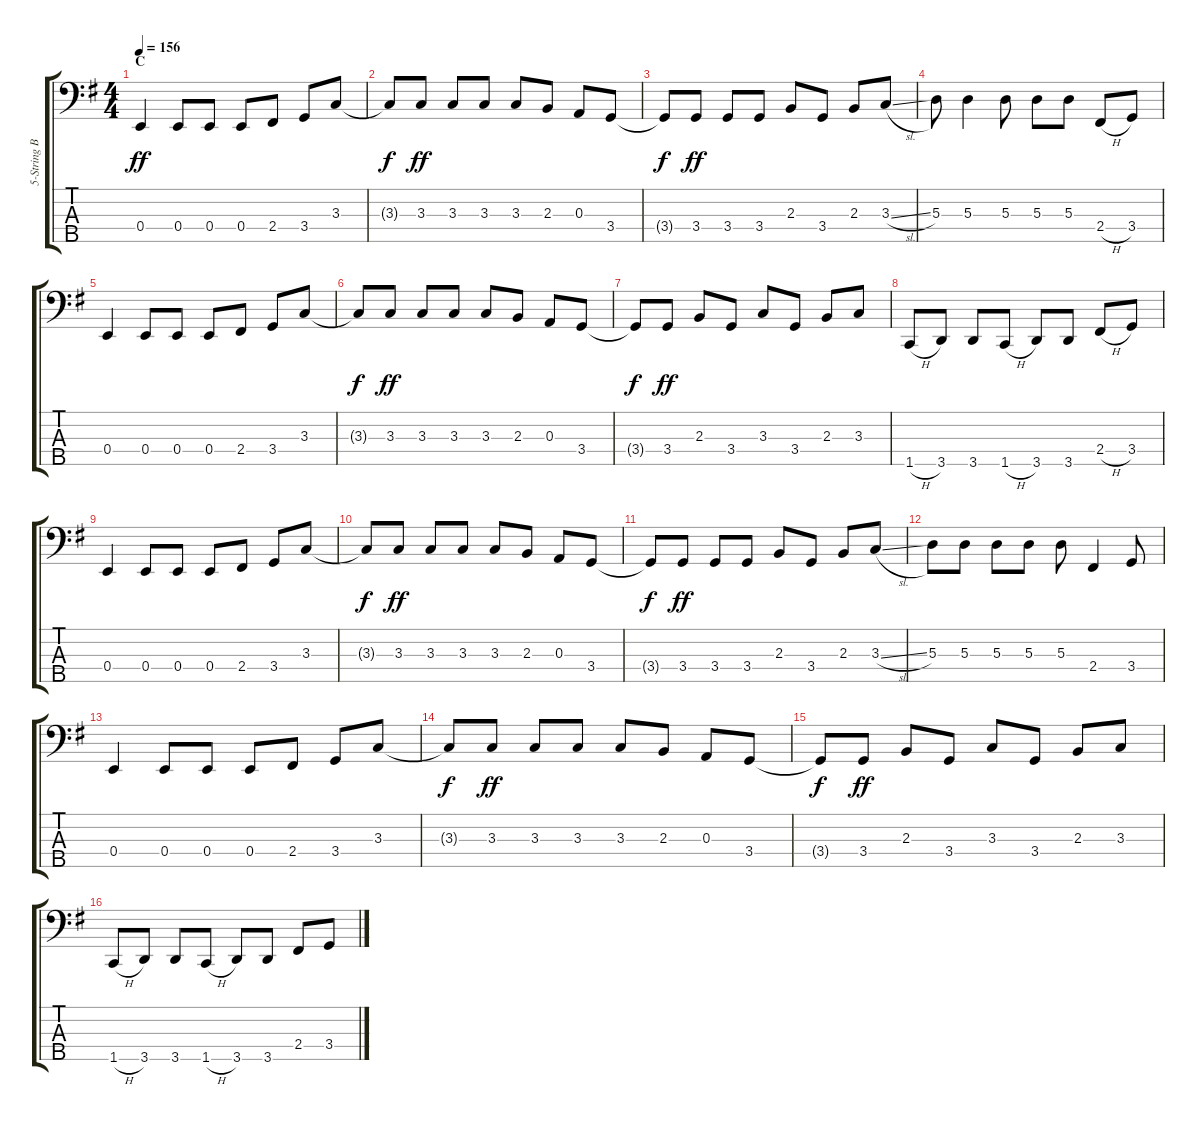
\track ("5-String Bass" "5-String B") {instrument electricbasspick}
\staff {score tabs}
\tuning (G2 D2 A1 E1 B0) {hide}
\ts (4 4)
\section ("" "C")
\tempo 156
\clef f4
\ks g
0.4.4{dy ff} 0.4.8 0.4.8 0.4.8 2.4.8 3.4.8 3.3.8 |
3.3{t}.8{dy f} 3.3.8{dy ff} 3.3.8 3.3.8 3.3.8 2.3.8 0.3.8 3.4.8 |
3.4{t}.8{dy f} 3.4.8{dy ff} 3.4.8 3.4.8 2.3.8 3.4.8 2.3.8 3.3{sl}.8 |
5.3.8 5.3.4 5.3.8 5.3.8 5.3.8 2.4{h}.8 3.4.8 |
0.4.4 0.4.8 0.4.8 0.4.8 2.4.8 3.4.8 3.3.8 |
3.3{t}.8{dy f} 3.3.8{dy ff} 3.3.8 3.3.8 3.3.8 2.3.8 0.3.8 3.4.8 |
3.4{t}.8{dy f} 3.4.8{dy ff} 2.3.8 3.4.8 3.3.8 3.4.8 2.3.8 3.3.8 |
1.5{h}.8 3.5.8 3.5.8 1.5{h}.8 3.5.8 3.5.8 2.4{h}.8 3.4.8 |
0.4.4 0.4.8 0.4.8 0.4.8 2.4.8 3.4.8 3.3.8 |
3.3{t}.8{dy f} 3.3.8{dy ff} 3.3.8 3.3.8 3.3.8 2.3.8 0.3.8 3.4.8 |
3.4{t}.8{dy f} 3.4.8{dy ff} 3.4.8 3.4.8 2.3.8 3.4.8 2.3.8 3.3{sl}.8 |
5.3.8 5.3.8 5.3.8 5.3.8 5.3.8 2.4.4 3.4.8 |
0.4.4 0.4.8 0.4.8 0.4.8 2.4.8 3.4.8 3.3.8 |
3.3{t}.8{dy f} 3.3.8{dy ff} 3.3.8 3.3.8 3.3.8 2.3.8 0.3.8 3.4.8 |
3.4{t}.8{dy f} 3.4.8{dy ff} 2.3.8 3.4.8 3.3.8 3.4.8 2.3.8 3.3.8 |
1.5{h}.8 3.5.8 3.5.8 1.5{h}.8 3.5.8 3.5.8 2.4.8 3.4.8
